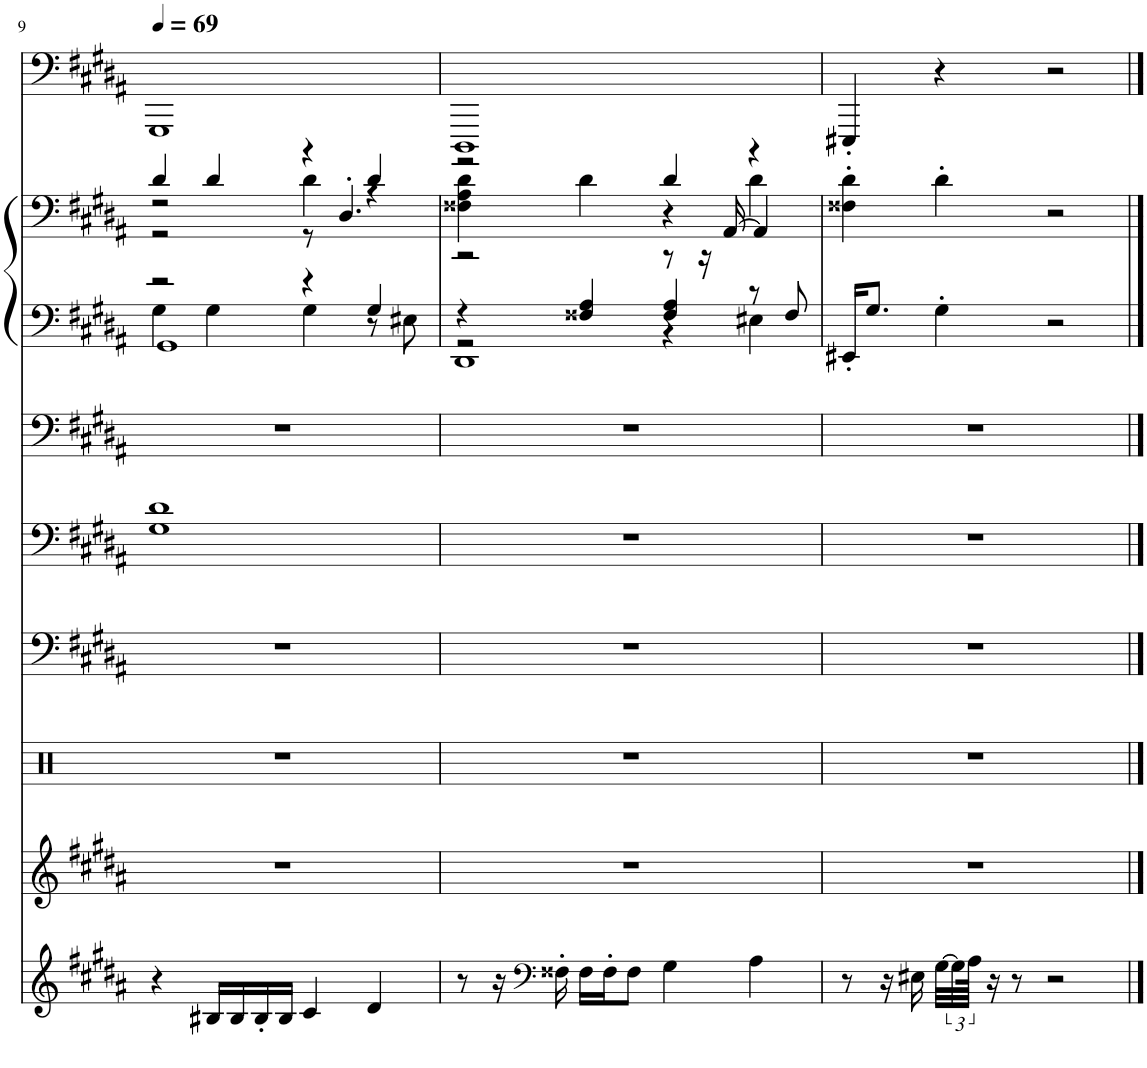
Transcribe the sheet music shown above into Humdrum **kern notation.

**kern	**kern	**kern	**kern	**kern	**kern	**kern	**kern	**kern
*part8	*part7	*part6	*part5	*part4	*part3	*part2	*part2	*part1
*staff9	*staff8	*staff7	*staff6	*staff5	*staff4	*staff3	*staff2	*staff1
*I"Alto Sax	*I"Square Wave	*I"Percussion	*I"Clean Guitar	*I"Strings 1	*I"Strings 1	*I"Bright Piano	*	*I"Fingered Bass, 1517DEMO
*I'A Sax	*	*	*	*I'Str	*I'Str	*I'Pno	*	*
!!LO:PB:g=z
*clefG2	*clefG2	*clefX	*clefF4	*clefF4	*clefF4	*clefF4	*clefF4	*clefF4
*Trd5c9	*	*	*	*	*	*	*	*
*k[f#c#g#d#a#]	*k[f#c#g#d#a#]	*k[]	*k[f#c#g#d#a#]	*k[f#c#g#d#a#]	*k[f#c#g#d#a#]	*k[f#c#g#d#a#]	*k[f#c#g#d#a#]	*k[f#c#g#d#a#]
*M4/4	*M4/4	*M4/4	*M4/4	*M4/4	*M4/4	*M4/4	*M4/4	*M4/4
*MM69	*MM69	*MM69	*MM69	*MM69	*MM69	*MM69	*MM69	*MM69
=9	=9	=9	=9	=9	=9	=9	=9	=9
*	*	*	*	*	*	*^	*^	*
*	*	*	*	*	*	*	*^	*	*^	*
4r	1r	1r	1r	1G# 1d#	1r	2r	4G#\	1GG#	4d#/	2r	2r	1GGG#
16B#X/LL	.	.	.	.	.	.	4G#\	.	4d#/	.	.	.
16B#/	.	.	.	.	.	.	.	.	.	.	.	.
16B#'/	.	.	.	.	.	.	.	.	.	.	.	.
16B#/JJ	.	.	.	.	.	.	.	.	.	.	.	.
4c#/	.	.	.	.	.	4r	4G#\	.	4r	4d#\	8r	.
.	.	.	.	.	.	.	.	.	.	.	4.D#'/	.
4d#/	.	.	.	.	.	4G#/	8r	.	4d#/	4r	.	.
.	.	.	.	.	.	.	8E#X\	.	.	.	.	.
=10	=10	=10	=10	=10	=10	=10	=10	=10	=10	=10	=10	=10
8r	1r	1r	1r	1r	1r	4r	2r	1DD#	2r	4F##X\ 4A#\ 4d#\	2r	1DDD#
16r	.	.	.	.	.	.	.	.	.	.	.	.
*clefF4	*	*	*	*	*	*	*	*	*	*	*	*
16F##X'\	.	.	.	.	.	.	.	.	.	.	.	.
16F##\LL	.	.	.	.	.	4F##X/ 4A#/	.	.	.	4d#\	.	.
16F##'\J	.	.	.	.	.	.	.	.	.	.	.	.
8F##\J	.	.	.	.	.	.	.	.	.	.	.	.
4G#\	.	.	.	.	.	4F##/ 4A#/	4r	.	4d#/	4r	8r	.
.	.	.	.	.	.	.	.	.	.	.	16r	.
.	.	.	.	.	.	.	.	.	.	.	[16AA#/	.
4A#\	.	.	.	.	.	8r	4E#X\	.	4r	4d#\	4AA#/]	.
.	.	.	.	.	.	8F##/	.	.	.	.	.	.
*	*	*	*	*	*	*v	*v	*v	*	*	*	*
*	*	*	*	*	*	*	*v	*v	*v	*
=11	=11	=11	=11	=11	=11	=11	=11	=11
8r	1r	1r	1r	1r	1r	16EE#X'/KL	4F##X\' 4d#\'	4EEE#X'/
.	.	.	.	.	.	8.G#/J	.	.
16r	.	.	.	.	.	.	.	.
16E#X\	.	.	.	.	.	.	.	.
[32G#\LLL	.	.	.	.	.	4G#'\	4d#'\	4r
48G#\]	.	.	.	.	.	.	.	.
96A#\JJJk	.	.	.	.	.	.	.	.
16r	.	.	.	.	.	.	.	.
8r	.	.	.	.	.	.	.	.
2r	.	.	.	.	.	2r	2r	2r
==	==	==	==	==	==	==	==	==
*-	*-	*-	*-	*-	*-	*-	*-	*-
